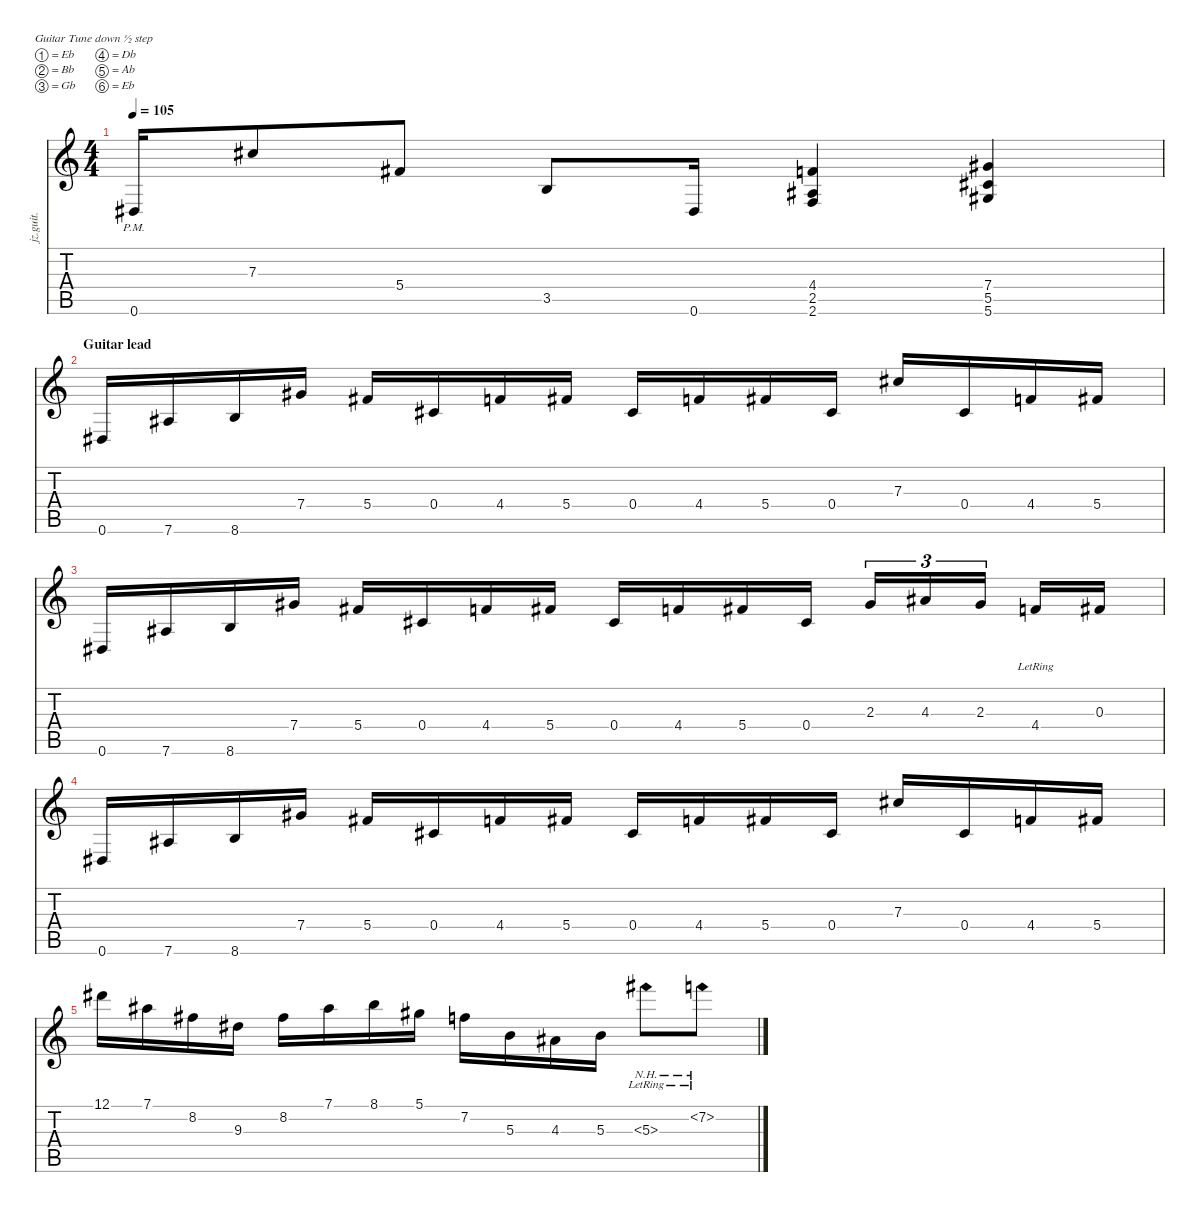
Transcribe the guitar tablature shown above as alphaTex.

\defaultSystemsLayout 4
\hideDynamics
\bracketExtendMode nobrackets
\otherSystemsTrackNameOrientation horizontal
\track ("Jazz Guitar" "jz.guit.") {instrument electricguitarjazz}
\staff {score tabs}
\tuning (Eb4 Bb3 Gb3 Db3 Ab2 Eb2)
\ts (4 4)
\tempo 105
\clef g2
\ks c
0.6{pm acc #}.16{dy mf beam Up} 7.3{acc #}.8{beam Up} 5.4{acc #}.8{beam Up} 3.5.8{beam Up} 0.6{acc #}.16{beam Up} (2.5{acc #} 4.4 2.6).4{beam Up} (5.5{acc #} 7.4{acc #} 5.6{acc #}).4{beam Up} |
\section ("" "Guitar lead")
0.6{acc #}.16{beam Up} 7.6{acc #}.16{beam Up} 8.6.16{beam Up} 7.4{acc #}.16{beam Up} 5.4{acc #}.16{beam Up} 0.4{acc #}.16{beam Up} 4.4.16{beam Up} 5.4{acc #}.16{beam Up} 0.4{acc #}.16{beam Up} 4.4.16{beam Up} 5.4{acc #}.16{beam Up} 0.4{acc #}.16{beam Up} 7.3{acc #}.16{beam Up} 0.4{acc #}.16{beam Up} 4.4.16{beam Up} 5.4{acc #}.16{beam Up} |
0.6{acc #}.16{beam Up} 7.6{acc #}.16{beam Up} 8.6.16{beam Up} 7.4{acc #}.16{beam Up} 5.4{acc #}.16{beam Up} 0.4{acc #}.16{beam Up} 4.4.16{beam Up} 5.4{acc #}.16{beam Up} 0.4{acc #}.16{beam Up} 4.4.16{beam Up} 5.4{acc #}.16{beam Up} 0.4{acc #}.16{beam Up} 2.3{acc #}.16{tu (3 2) beam Up} 4.3{acc #}.16{tu (3 2) beam Up} 2.3{acc #}.16{tu (3 2) beam Up} 4.4{lr}.16{beam Up} 0.3{acc #}.16{beam Up} |
0.6{acc #}.16{beam Up} 7.6{acc #}.16{beam Up} 8.6.16{beam Up} 7.4{acc #}.16{beam Up} 5.4{acc #}.16{beam Up} 0.4{acc #}.16{beam Up} 4.4.16{beam Up} 5.4{acc #}.16{beam Up} 0.4{acc #}.16{beam Up} 4.4.16{beam Up} 5.4{acc #}.16{beam Up} 0.4{acc #}.16{beam Up} 7.3{acc #}.16{beam Up} 0.4{acc #}.16{beam Up} 4.4.16{beam Up} 5.4{acc #}.16{beam Up} |
12.1{acc #}.16{beam Down} 7.1{acc #}.16{beam Down} 8.2{acc #}.16{beam Down} 9.3{acc #}.16{beam Down} 8.2{acc #}.16{beam Down} 7.1{acc #}.16{beam Down} 8.1.16{beam Down} 5.1{acc #}.16{beam Down} 7.2.16{beam Down} 5.3.16{beam Down} 4.3{acc #}.16{beam Down} 5.3.16{beam Down} 5.3{nh lr}.8{beam Down} 7.2{nh lr}.8{beam Down}
